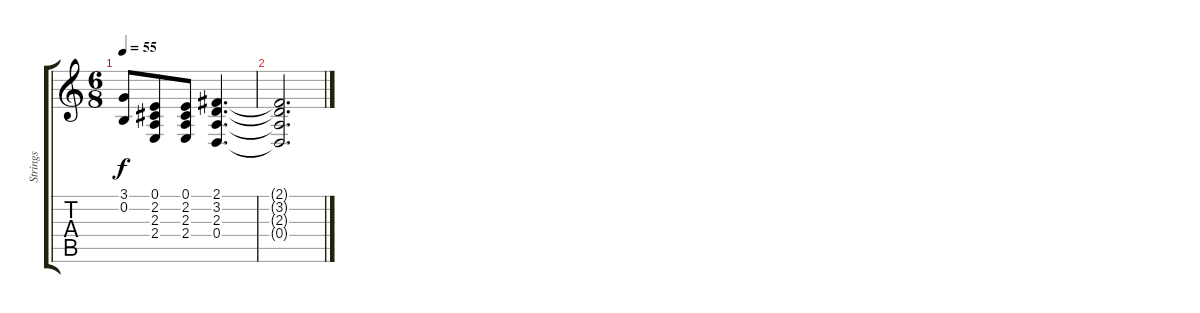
\track ("Strings             " "Strings   ") {instrument stringensemble1}
\staff {score tabs}
\tuning (E4 B3 G3 D3 A2 E2) {hide}
\ts (6 8)
\tempo 55
\clef g2
\ks c
(3.1 0.2).8{dy f volume 8} (0.1 2.2 2.3 2.4).8{volume 8} (0.1 2.2 2.3 2.4).8{volume 7} (2.1 3.2 2.3 0.4).4{d volume 6} |
(2.1{t} 3.2{t} 2.3{t} 0.4{t}).2{d}
